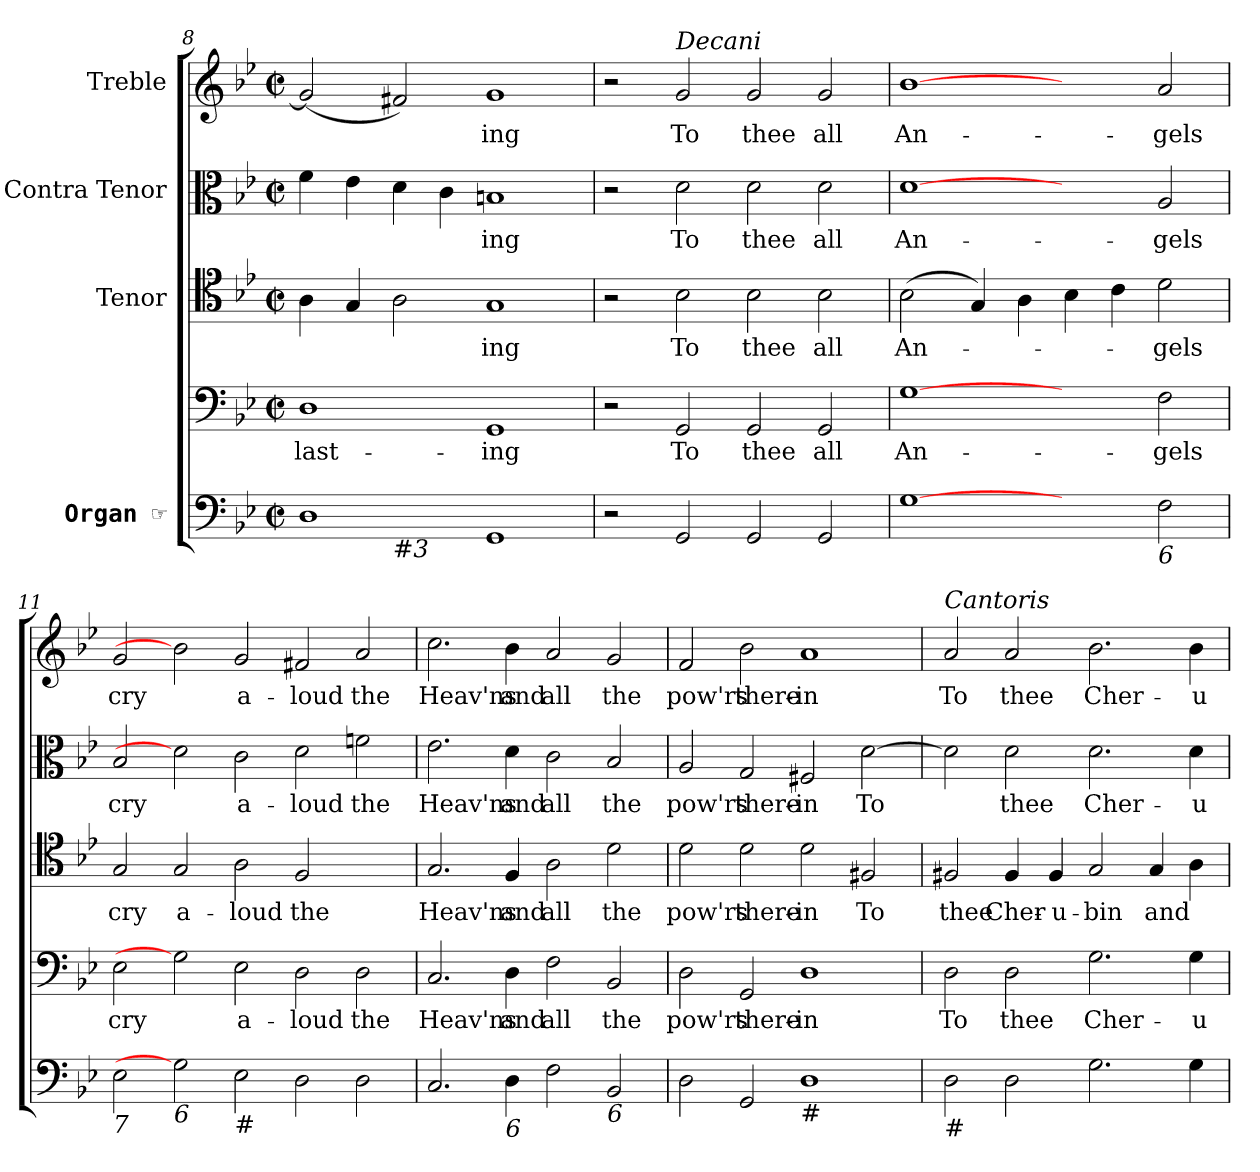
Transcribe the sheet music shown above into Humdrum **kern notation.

**kern	**kern	**text	**kern	**text	**kern	**text	**kern	**text
*part5	*part4	*part4	*part3	*part3	*part2	*part2	*part1	*part1
*staff5	*staff4	*staff4	*staff3	*staff3	*staff2	*staff2	*staff1	*staff1
*I"Organ     ☞	*	*	*I"Tenor	*	*I"Contra  Tenor	*	*I"Treble	*
*clefF4	*clefF4	*	*clefC4	*	*clefC3	*	*clefG2	*
*k[b-e-]	*k[b-e-]	*	*k[b-e-]	*	*k[b-e-]	*	*k[b-e-]	*
*g:	*g:	*	*g:	*	*g:	*	*g:	*
*M2/2	*M2/2	*	*M2/2	*	*M2/2	*	*M2/2	*
*met(c|)	*met(c|)	*	*met(c|)	*	*met(c|)	*	*met(c|)	*
=8	=8	=8	=8	=8	=8	=8	=8	=8
!LO:TX:b:i:t=4	!	!	!	!	!	!	!	!
!	!	!LO:LY:b	!	!	!	!	!	!
*^	*	*	*	*	*	*	*	*
1D	2ryy	1D	-last-	4A\	.	4f\	.	(<2g/]	.
.	.	.	.	4G/	.	4e-\	.	.	.
!	!LO:TX:b:i:t=#3	!	!	!	!	!	!	!	!
.	1.ryy	.	.	2A\	.	4d\	.	2f#X/)	.
.	.	.	.	.	.	4c\	.	.	.
!	!	!	!LO:LY:b	!	!LO:LY:b	!	!LO:LY:b	!	!LO:LY:b
1GG	.	1GG	-ing	1G	-ing	1Bn	-ing	1g	-ing
*v	*v	*	*	*	*	*	*	*	*
=9	=9	=9	=9	=9	=9	=9	=9	=9
2r	2r	.	2r	.	2r	.	2r	.
!	!	!	!	!	!	!	!LO:TX:a:i:t=Decani	!
!	!	!LO:LY:b	!	!LO:LY:b	!	!LO:LY:b	!	!LO:LY:b
2GG/	2GG/	To	2B-\	To	2d\	To	2g/	To
!	!	!LO:LY:b	!	!LO:LY:b	!	!LO:LY:b	!	!LO:LY:b
2GG/	2GG/	thee	2B-\	thee	2d\	thee	2g/	thee
!	!	!LO:LY:b	!	!LO:LY:b	!	!LO:LY:b	!	!LO:LY:b
2GG/	2GG/	all	2B-\	all	2d\	all	2g/	all
!!LO:LB:g=z
=10	=10	=10	=10	=10	=10	=10	=10	=10
!	!	!LO:LY:b	!	!LO:LY:b	!	!LO:LY:b	!	!LO:LY:b
[1G	[1G	An-	(>2B-\	An-	[1d	An-	[1b-	An-
.	.	.	4G/)	.	.	.	.	.
.	.	.	4A\	.	.	.	.	.
2ryy	2ryy	.	4B-\	.	2ryy	.	2ryy	.
.	.	.	4c\	.	.	.	.	.
!LO:TX:b:i:t=6	!	!	!	!	!	!	!	!
!	!	!LO:LY:b	!	!LO:LY:b	!	!LO:LY:b	!	!LO:LY:b
2F\	2F\	-gels	2d\	-gels	2A/	-gels	2a/	-gels
=11	=11	=11	=11	=11	=11	=11	=11	=11
!LO:TX:b:i:t=7	!	!	!	!	!	!	!	!
!	!	!LO:LY:b	!	!LO:LY:b	!	!LO:LY:b	!	!LO:LY:b
2E-\	2E-\	cry	2G/	cry	2B-/	cry	2g/	cry
!LO:TX:b:i:t=6	!	!	!	!	!	!	!	!
!	!	!	!	!LO:LY:b	!	!	!	!
2G]	2G]	.	2G/	a-	2d]	.	2b-]	.
!LO:TX:b:i:t=#	!	!	!	!	!	!	!	!
!	!	!LO:LY:b	!	!LO:LY:b	!	!LO:LY:b	!	!LO:LY:b
2E-\	2E-\	a-	2A\	-loud	2c\	a-	2g/	a-
!	!	!LO:LY:b	!	!LO:LY:b	!	!LO:LY:b	!	!LO:LY:b
2D\	2D\	-loud	2F/	the	2d\	-loud	2f#X/	-loud
!	!	!LO:LY:b	!	!	!	!LO:LY:b	!	!LO:LY:b
2D\	2D\	the	2ryy	.	2fn\	the	2a/	the
=12	=12	=12	=12	=12	=12	=12	=12	=12
!	!	!LO:LY:b	!	!LO:LY:b	!	!LO:LY:b	!	!LO:LY:b
2.C/	2.C/	Heav'ns	2.G/	Heav'ns	2.e-\	Heav'ns	2.cc\	Heav'ns
!LO:TX:b:i:t=6	!	!	!	!	!	!	!	!
!	!	!LO:LY:b	!	!LO:LY:b	!	!LO:LY:b	!	!LO:LY:b
4D\	4D\	and	4F/	and	4d\	and	4b-\	and
!	!	!LO:LY:b	!	!LO:LY:b	!	!LO:LY:b	!	!LO:LY:b
2F\	2F\	all	2A\	all	2c\	all	2a/	all
!LO:TX:b:i:t=6	!	!	!	!	!	!	!	!
!	!	!LO:LY:b	!	!LO:LY:b	!	!LO:LY:b	!	!LO:LY:b
2BB-/	2BB-/	the	2d\	the	2B-/	the	2g/	the
=13	=13	=13	=13	=13	=13	=13	=13	=13
!	!	!LO:LY:b	!	!LO:LY:b	!	!LO:LY:b	!	!LO:LY:b
2D\	2D\	pow'rs	2d\	pow'rs	2A/	pow'rs	2f/	pow'rs
!	!	!LO:LY:b	!	!LO:LY:b	!	!LO:LY:b	!	!LO:LY:b
2GG/	2GG/	there-	2d\	there-	2G/	there-	2b-\	there-
!LO:TX:b:i:t=#	!	!	!	!	!	!	!	!
!	!	!LO:LY:b	!	!LO:LY:b	!	!LO:LY:b	!	!LO:LY:b
1D	1D	-in	2d\	-in	2F#X/	-in	1a	-in
!	!	!	!	!LO:LY:b	!	!LO:LY:b	!	!
.	.	.	2F#X/	To	[2d\	To	.	.
=14	=14	=14	=14	=14	=14	=14	=14	=14
!	!	!	!	!	!	!	!LO:TX:a:i:t=Cantoris	!
!LO:TX:b:i:t=#	!	!	!	!	!	!	!	!
!	!	!LO:LY:b	!	!LO:LY:b	!	!	!	!LO:LY:b
2D\	2D\	To	2F#X/	thee	2d\]	.	2a/	To
!	!	!LO:LY:b	!	!LO:LY:b	!	!LO:LY:b	!	!LO:LY:b
2D\	2D\	thee	4F#/	Cher-	2d\	thee	2a/	thee
!	!	!	!	!LO:LY:b	!	!	!	!
.	.	.	4F#/	-u-	.	.	.	.
!	!	!LO:LY:b	!	!LO:LY:b	!	!LO:LY:b	!	!LO:LY:b
2.G\	2.G\	Cher-	2G/	-bin	2.d\	Cher-	2.b-\	Cher-
!	!	!	!	!LO:LY:b	!	!	!	!
.	.	.	4G/	and	.	.	.	.
!	!	!LO:LY:b	!	!	!	!LO:LY:b	!	!LO:LY:b
4G\	4G\	-u-	4A\	.	4d\	-u-	4b-\	-u-
=	=	=	=	=	=	=	=	=
*-	*-	*-	*-	*-	*-	*-	*-	*-
